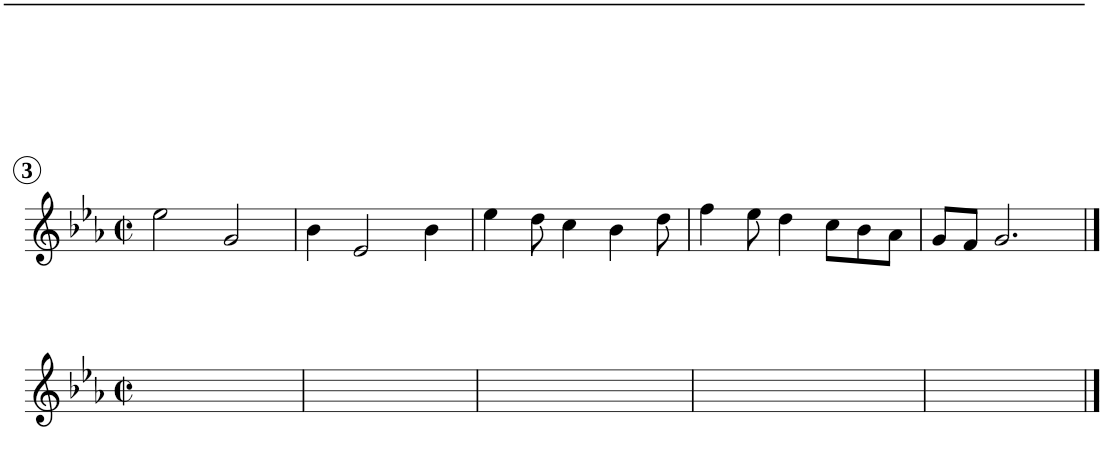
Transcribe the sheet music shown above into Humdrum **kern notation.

**kern
*part1
*staff1
!!LO:PB:g=z
*clefG2
*k[b-e-a-]
*E-:
*M2/2
*met(c|)
!!LO:REH:place=s1:a:B:cj:enc=circle:fs=11:t=3
=1
2ee-\
2g/
=2
4b-\
2e-/
4b-\
=3
4ee-\
8dd\
4cc\
4b-\
8dd\
=4
4ff\
8ee-\
4dd\
8cc\L
8b-\
8a-\J
=5
8g/L
8f/J
2.g/
!!LO:LB:g=z
==6
*M2/2
*met(c|)
2ee-
2g
=7
4b-
2e-
4b-
=8
4ee-
8dd
4cc
4b-
8dd
=9
4ff
8ee-
4dd
8ccL
8b-
8a-J
=10
8gL
8fJ
2.g
==
*-
